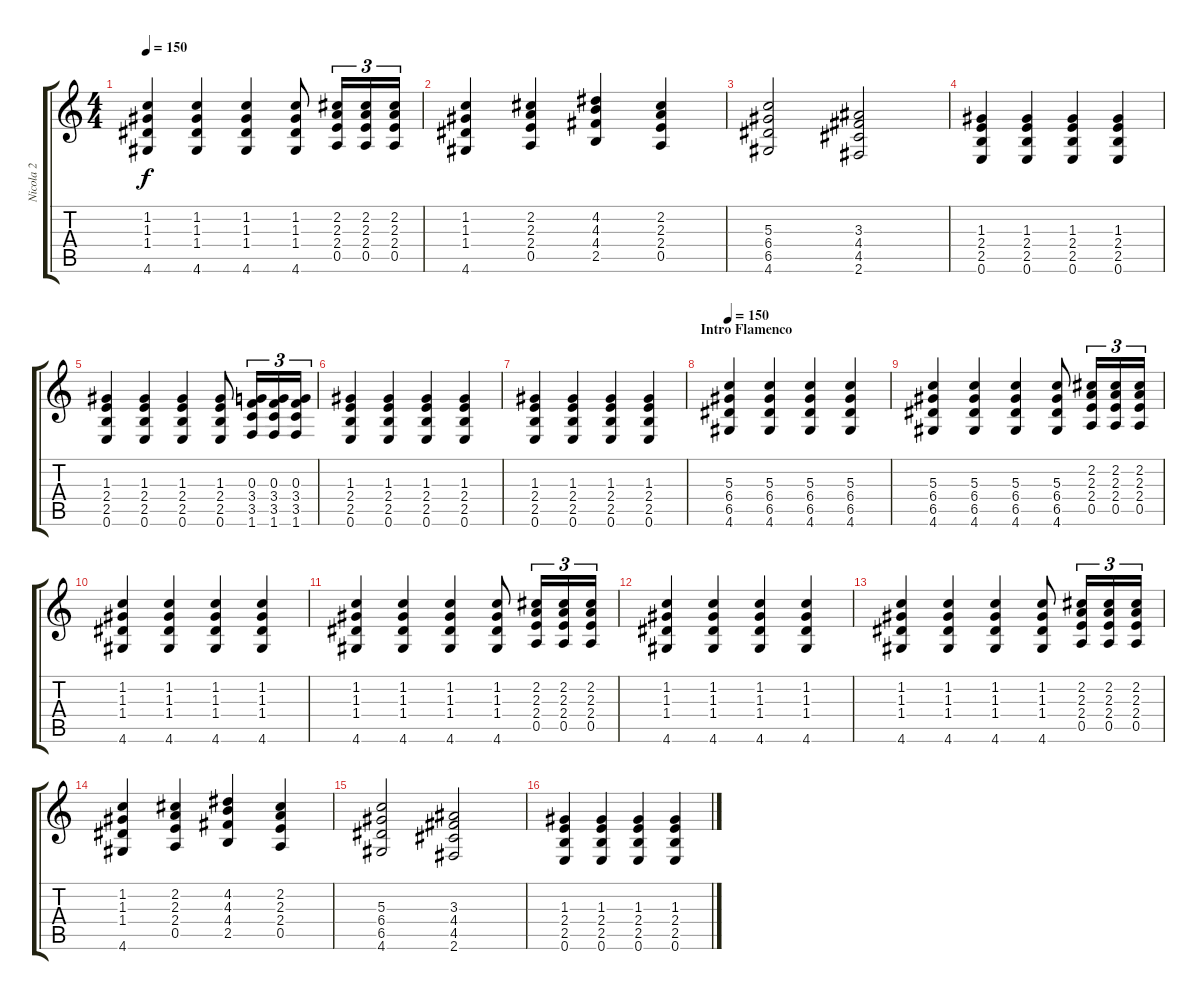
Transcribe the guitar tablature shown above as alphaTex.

\track ("Nicola 2" "Nicola 2") {instrument acousticguitarsteel}
\staff {score tabs}
\tuning (E4 B3 G3 D3 A2 E2) {hide}
\ts (4 4)
\tempo 150
\clef g2
\ks c
(1.2 1.3 1.4 4.6).4{dy f} (1.2 1.3 1.4 4.6).4 (1.2 1.3 1.4 4.6).4 (1.2 1.3 1.4 4.6).8 (2.2 2.3 2.4 0.5).16{tu (3 2)} (2.2 2.3 2.4 0.5).16{tu (3 2)} (2.2 2.3 2.4 0.5).16{tu (3 2)} |
(1.2 1.3 1.4 4.6).4 (2.2 2.3 2.4 0.5).4 (4.2 4.3 4.4 2.5).4 (2.2 2.3 2.4 0.5).4 |
(5.3 6.4 6.5 4.6).2 (3.3 4.4 4.5 2.6).2 |
(1.3 2.4 2.5 0.6).4 (1.3 2.4 2.5 0.6).4 (1.3 2.4 2.5 0.6).4 (1.3 2.4 2.5 0.6).4 |
(1.3 2.4 2.5 0.6).4 (1.3 2.4 2.5 0.6).4 (1.3 2.4 2.5 0.6).4 (1.3 2.4 2.5 0.6).8 (0.3 3.4 3.5 1.6).16{tu (3 2)} (0.3 3.4 3.5 1.6).16{tu (3 2)} (0.3 3.4 3.5 1.6).16{tu (3 2)} |
(1.3 2.4 2.5 0.6).4 (1.3 2.4 2.5 0.6).4 (1.3 2.4 2.5 0.6).4 (1.3 2.4 2.5 0.6).4 |
(1.3 2.4 2.5 0.6).4 (1.3 2.4 2.5 0.6).4 (1.3 2.4 2.5 0.6).4 (1.3 2.4 2.5 0.6).4 |
\section ("" "Intro Flamenco")
\tempo 150
(5.3 6.4 6.5 4.6).4 (5.3 6.4 6.5 4.6).4 (5.3 6.4 6.5 4.6).4 (5.3 6.4 6.5 4.6).4 |
(5.3 6.4 6.5 4.6).4 (5.3 6.4 6.5 4.6).4 (5.3 6.4 6.5 4.6).4 (5.3 6.4 6.5 4.6).8 (2.2 2.3 2.4 0.5).16{tu (3 2)} (2.2 2.3 2.4 0.5).16{tu (3 2)} (2.2 2.3 2.4 0.5).16{tu (3 2)} |
(1.2 1.3 1.4 4.6).4{instrument acousticguitarsteel} (1.2 1.3 1.4 4.6).4 (1.2 1.3 1.4 4.6).4 (1.2 1.3 1.4 4.6).4 |
(1.2 1.3 1.4 4.6).4 (1.2 1.3 1.4 4.6).4 (1.2 1.3 1.4 4.6).4 (1.2 1.3 1.4 4.6).8 (2.2 2.3 2.4 0.5).16{tu (3 2)} (2.2 2.3 2.4 0.5).16{tu (3 2)} (2.2 2.3 2.4 0.5).16{tu (3 2)} |
(1.2 1.3 1.4 4.6).4{instrument acousticguitarsteel} (1.2 1.3 1.4 4.6).4 (1.2 1.3 1.4 4.6).4 (1.2 1.3 1.4 4.6).4 |
(1.2 1.3 1.4 4.6).4 (1.2 1.3 1.4 4.6).4 (1.2 1.3 1.4 4.6).4 (1.2 1.3 1.4 4.6).8 (2.2 2.3 2.4 0.5).16{tu (3 2)} (2.2 2.3 2.4 0.5).16{tu (3 2)} (2.2 2.3 2.4 0.5).16{tu (3 2)} |
(1.2 1.3 1.4 4.6).4{instrument acousticguitarsteel} (2.2 2.3 2.4 0.5).4 (4.2 4.3 4.4 2.5).4 (2.2 2.3 2.4 0.5).4 |
(5.3 6.4 6.5 4.6).2 (3.3 4.4 4.5 2.6).2 |
(1.3 2.4 2.5 0.6).4 (1.3 2.4 2.5 0.6).4 (1.3 2.4 2.5 0.6).4 (1.3 2.4 2.5 0.6).4
